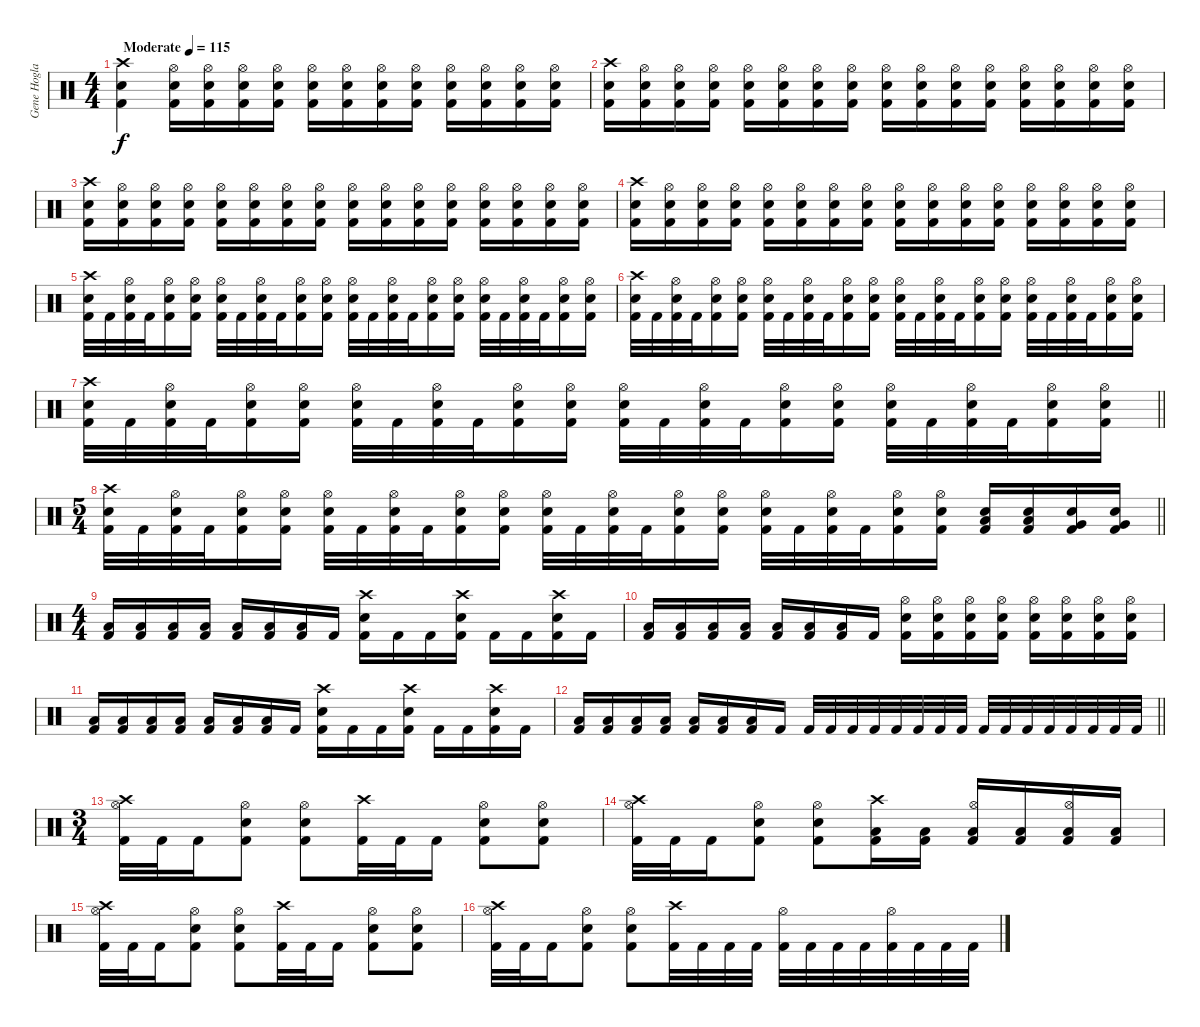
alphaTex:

\track ("Gene Hogland" "Gene Hogla") {instrument percussion}
\staff {score}
\articulation defaults
\ts (4 4)
\tempo (115 "Moderate")
\clef neutral
\ks c
("Crash high (hit)" "Electric Snare (hit)" "Kick (hit) 2").4{dy f} ("Hi-Hat (open)" "Electric Snare (hit)" "Kick (hit) 2").16 ("Hi-Hat (open)" "Electric Snare (hit)" "Kick (hit) 2").16 ("Hi-Hat (open)" "Electric Snare (hit)" "Kick (hit) 2").16 ("Hi-Hat (open)" "Electric Snare (hit)" "Kick (hit) 2").16 ("Hi-Hat (open)" "Electric Snare (hit)" "Kick (hit) 2").16 ("Hi-Hat (open)" "Electric Snare (hit)" "Kick (hit) 2").16 ("Hi-Hat (open)" "Electric Snare (hit)" "Kick (hit) 2").16 ("Hi-Hat (open)" "Electric Snare (hit)" "Kick (hit) 2").16 ("Hi-Hat (open)" "Electric Snare (hit)" "Kick (hit) 2").16 ("Hi-Hat (open)" "Electric Snare (hit)" "Kick (hit) 2").16 ("Hi-Hat (open)" "Electric Snare (hit)" "Kick (hit) 2").16 ("Hi-Hat (open)" "Electric Snare (hit)" "Kick (hit) 2").16 |
("Crash high (hit)" "Electric Snare (hit)" "Kick (hit) 2").16 ("Hi-Hat (open)" "Electric Snare (hit)" "Kick (hit) 2").16 ("Hi-Hat (open)" "Electric Snare (hit)" "Kick (hit) 2").16 ("Hi-Hat (open)" "Electric Snare (hit)" "Kick (hit) 2").16 ("Hi-Hat (open)" "Electric Snare (hit)" "Kick (hit) 2").16 ("Hi-Hat (open)" "Electric Snare (hit)" "Kick (hit) 2").16 ("Hi-Hat (open)" "Electric Snare (hit)" "Kick (hit) 2").16 ("Hi-Hat (open)" "Electric Snare (hit)" "Kick (hit) 2").16 ("Hi-Hat (open)" "Electric Snare (hit)" "Kick (hit) 2").16 ("Hi-Hat (open)" "Electric Snare (hit)" "Kick (hit) 2").16 ("Hi-Hat (open)" "Electric Snare (hit)" "Kick (hit) 2").16 ("Hi-Hat (open)" "Electric Snare (hit)" "Kick (hit) 2").16 ("Hi-Hat (open)" "Electric Snare (hit)" "Kick (hit) 2").16 ("Hi-Hat (open)" "Electric Snare (hit)" "Kick (hit) 2").16 ("Hi-Hat (open)" "Electric Snare (hit)" "Kick (hit) 2").16 ("Hi-Hat (open)" "Electric Snare (hit)" "Kick (hit) 2").16 |
("Crash high (hit)" "Electric Snare (hit)" "Kick (hit) 2").16 ("Hi-Hat (open)" "Electric Snare (hit)" "Kick (hit) 2").16 ("Hi-Hat (open)" "Electric Snare (hit)" "Kick (hit) 2").16 ("Hi-Hat (open)" "Electric Snare (hit)" "Kick (hit) 2").16 ("Hi-Hat (open)" "Electric Snare (hit)" "Kick (hit) 2").16 ("Hi-Hat (open)" "Electric Snare (hit)" "Kick (hit) 2").16 ("Hi-Hat (open)" "Electric Snare (hit)" "Kick (hit) 2").16 ("Hi-Hat (open)" "Electric Snare (hit)" "Kick (hit) 2").16 ("Hi-Hat (open)" "Electric Snare (hit)" "Kick (hit) 2").16 ("Hi-Hat (open)" "Electric Snare (hit)" "Kick (hit) 2").16 ("Hi-Hat (open)" "Electric Snare (hit)" "Kick (hit) 2").16 ("Hi-Hat (open)" "Electric Snare (hit)" "Kick (hit) 2").16 ("Hi-Hat (open)" "Electric Snare (hit)" "Kick (hit) 2").16 ("Hi-Hat (open)" "Electric Snare (hit)" "Kick (hit) 2").16 ("Hi-Hat (open)" "Electric Snare (hit)" "Kick (hit) 2").16 ("Hi-Hat (open)" "Electric Snare (hit)" "Kick (hit) 2").16 |
("Crash high (hit)" "Electric Snare (hit)" "Kick (hit) 2").16 ("Hi-Hat (open)" "Electric Snare (hit)" "Kick (hit) 2").16 ("Hi-Hat (open)" "Electric Snare (hit)" "Kick (hit) 2").16 ("Hi-Hat (open)" "Electric Snare (hit)" "Kick (hit) 2").16 ("Hi-Hat (open)" "Electric Snare (hit)" "Kick (hit) 2").16 ("Hi-Hat (open)" "Electric Snare (hit)" "Kick (hit) 2").16 ("Hi-Hat (open)" "Electric Snare (hit)" "Kick (hit) 2").16 ("Hi-Hat (open)" "Electric Snare (hit)" "Kick (hit) 2").16 ("Hi-Hat (open)" "Electric Snare (hit)" "Kick (hit) 2").16 ("Hi-Hat (open)" "Electric Snare (hit)" "Kick (hit) 2").16 ("Hi-Hat (open)" "Electric Snare (hit)" "Kick (hit) 2").16 ("Hi-Hat (open)" "Electric Snare (hit)" "Kick (hit) 2").16 ("Hi-Hat (open)" "Electric Snare (hit)" "Kick (hit) 2").16 ("Hi-Hat (open)" "Electric Snare (hit)" "Kick (hit) 2").16 ("Hi-Hat (open)" "Electric Snare (hit)" "Kick (hit) 2").16 ("Hi-Hat (open)" "Electric Snare (hit)" "Kick (hit) 2").16 |
("Crash high (hit)" "Electric Snare (hit)" "Kick (hit) 2").32 "Kick (hit) 2".32 ("Hi-Hat (open)" "Electric Snare (hit)" "Kick (hit) 2").32 "Kick (hit) 2".32 ("Hi-Hat (open)" "Electric Snare (hit)" "Kick (hit) 2").16 ("Hi-Hat (open)" "Electric Snare (hit)" "Kick (hit) 2").16 ("Hi-Hat (open)" "Electric Snare (hit)" "Kick (hit) 2").32 "Kick (hit) 2".32 ("Hi-Hat (open)" "Electric Snare (hit)" "Kick (hit) 2").32 "Kick (hit) 2".32 ("Hi-Hat (open)" "Electric Snare (hit)" "Kick (hit) 2").16 ("Hi-Hat (open)" "Electric Snare (hit)" "Kick (hit) 2").16 ("Hi-Hat (open)" "Electric Snare (hit)" "Kick (hit) 2").32 "Kick (hit) 2".32 ("Hi-Hat (open)" "Electric Snare (hit)" "Kick (hit) 2").32 "Kick (hit) 2".32 ("Hi-Hat (open)" "Electric Snare (hit)" "Kick (hit) 2").16 ("Hi-Hat (open)" "Electric Snare (hit)" "Kick (hit) 2").16 ("Hi-Hat (open)" "Electric Snare (hit)" "Kick (hit) 2").32 "Kick (hit) 2".32 ("Hi-Hat (open)" "Electric Snare (hit)" "Kick (hit) 2").32 "Kick (hit) 2".32 ("Hi-Hat (open)" "Electric Snare (hit)" "Kick (hit) 2").16 ("Hi-Hat (open)" "Electric Snare (hit)" "Kick (hit) 2").16 |
("Crash high (hit)" "Electric Snare (hit)" "Kick (hit) 2").32 "Kick (hit) 2".32 ("Hi-Hat (open)" "Electric Snare (hit)" "Kick (hit) 2").32 "Kick (hit) 2".32 ("Hi-Hat (open)" "Electric Snare (hit)" "Kick (hit) 2").16 ("Hi-Hat (open)" "Electric Snare (hit)" "Kick (hit) 2").16 ("Hi-Hat (open)" "Electric Snare (hit)" "Kick (hit) 2").32 "Kick (hit) 2".32 ("Hi-Hat (open)" "Electric Snare (hit)" "Kick (hit) 2").32 "Kick (hit) 2".32 ("Hi-Hat (open)" "Electric Snare (hit)" "Kick (hit) 2").16 ("Hi-Hat (open)" "Electric Snare (hit)" "Kick (hit) 2").16 ("Hi-Hat (open)" "Electric Snare (hit)" "Kick (hit) 2").32 "Kick (hit) 2".32 ("Hi-Hat (open)" "Electric Snare (hit)" "Kick (hit) 2").32 "Kick (hit) 2".32 ("Hi-Hat (open)" "Electric Snare (hit)" "Kick (hit) 2").16 ("Hi-Hat (open)" "Electric Snare (hit)" "Kick (hit) 2").16 ("Hi-Hat (open)" "Electric Snare (hit)" "Kick (hit) 2").32 "Kick (hit) 2".32 ("Hi-Hat (open)" "Electric Snare (hit)" "Kick (hit) 2").32 "Kick (hit) 2".32 ("Hi-Hat (open)" "Electric Snare (hit)" "Kick (hit) 2").16 ("Hi-Hat (open)" "Electric Snare (hit)" "Kick (hit) 2").16 |
\barLineRight lightlight
("Crash high (hit)" "Electric Snare (hit)" "Kick (hit) 2").32 "Kick (hit) 2".32 ("Hi-Hat (open)" "Electric Snare (hit)" "Kick (hit) 2").32 "Kick (hit) 2".32 ("Hi-Hat (open)" "Electric Snare (hit)" "Kick (hit) 2").16 ("Hi-Hat (open)" "Electric Snare (hit)" "Kick (hit) 2").16 ("Hi-Hat (open)" "Electric Snare (hit)" "Kick (hit) 2").32 "Kick (hit) 2".32 ("Hi-Hat (open)" "Electric Snare (hit)" "Kick (hit) 2").32 "Kick (hit) 2".32 ("Hi-Hat (open)" "Electric Snare (hit)" "Kick (hit) 2").16 ("Hi-Hat (open)" "Electric Snare (hit)" "Kick (hit) 2").16 ("Hi-Hat (open)" "Electric Snare (hit)" "Kick (hit) 2").32 "Kick (hit) 2".32 ("Hi-Hat (open)" "Electric Snare (hit)" "Kick (hit) 2").32 "Kick (hit) 2".32 ("Hi-Hat (open)" "Electric Snare (hit)" "Kick (hit) 2").16 ("Hi-Hat (open)" "Electric Snare (hit)" "Kick (hit) 2").16 ("Hi-Hat (open)" "Electric Snare (hit)" "Kick (hit) 2").32 "Kick (hit) 2".32 ("Hi-Hat (open)" "Electric Snare (hit)" "Kick (hit) 2").32 "Kick (hit) 2".32 ("Hi-Hat (open)" "Electric Snare (hit)" "Kick (hit) 2").16 ("Hi-Hat (open)" "Electric Snare (hit)" "Kick (hit) 2").16 |
\ts (5 4)
\barLineRight lightlight
("Crash high (hit)" "Electric Snare (hit)" "Kick (hit) 2").32 "Kick (hit) 2".32 ("Hi-Hat (open)" "Electric Snare (hit)" "Kick (hit) 2").32 "Kick (hit) 2".32 ("Hi-Hat (open)" "Electric Snare (hit)" "Kick (hit) 2").16 ("Hi-Hat (open)" "Electric Snare (hit)" "Kick (hit) 2").16 ("Hi-Hat (open)" "Electric Snare (hit)" "Kick (hit) 2").32 "Kick (hit) 2".32 ("Hi-Hat (open)" "Electric Snare (hit)" "Kick (hit) 2").32 "Kick (hit) 2".32 ("Hi-Hat (open)" "Electric Snare (hit)" "Kick (hit) 2").16 ("Hi-Hat (open)" "Electric Snare (hit)" "Kick (hit) 2").16 ("Hi-Hat (open)" "Electric Snare (hit)" "Kick (hit) 2").32 "Kick (hit) 2".32 ("Hi-Hat (open)" "Electric Snare (hit)" "Kick (hit) 2").32 "Kick (hit) 2".32 ("Hi-Hat (open)" "Electric Snare (hit)" "Kick (hit) 2").16 ("Hi-Hat (open)" "Electric Snare (hit)" "Kick (hit) 2").16 ("Hi-Hat (open)" "Electric Snare (hit)" "Kick (hit) 2").32 "Kick (hit) 2".32 ("Hi-Hat (open)" "Electric Snare (hit)" "Kick (hit) 2").32 "Kick (hit) 2".32 ("Hi-Hat (open)" "Electric Snare (hit)" "Kick (hit) 2").16 ("Hi-Hat (open)" "Electric Snare (hit)" "Kick (hit) 2").16 ("Electric Snare (hit)" "Low Tom (hit)" "Kick (hit) 2").16 ("Electric Snare (hit)" "Low Tom (hit)" "Kick (hit) 2").16 ("Electric Snare (hit)" "Very Low Tom (hit)" "Kick (hit) 2").16 ("Electric Snare (hit)" "Very Low Tom (hit)" "Kick (hit) 2").16 |
\ts (4 4)
("Low Tom (hit)" "Kick (hit) 2").16 ("Low Tom (hit)" "Kick (hit) 2").16 ("Low Tom (hit)" "Kick (hit) 2").16 ("Low Tom (hit)" "Kick (hit) 2").16 ("Low Tom (hit)" "Kick (hit) 2").16 ("Low Tom (hit)" "Kick (hit) 2").16 ("Low Tom (hit)" "Kick (hit) 2").16 "Kick (hit) 2".16 ("Crash high (hit)" "Electric Snare (hit)" "Kick (hit) 2").16 "Kick (hit) 2".16 "Kick (hit) 2".16 ("Electric Snare (hit)" "Crash high (hit)" "Kick (hit) 2").16 "Kick (hit) 2".16 "Kick (hit) 2".16 ("Crash high (hit)" "Electric Snare (hit)" "Kick (hit) 2").16 "Kick (hit) 2".16 |
("Low Tom (hit)" "Kick (hit) 2").16 ("Low Tom (hit)" "Kick (hit) 2").16 ("Low Tom (hit)" "Kick (hit) 2").16 ("Low Tom (hit)" "Kick (hit) 2").16 ("Low Tom (hit)" "Kick (hit) 2").16 ("Low Tom (hit)" "Kick (hit) 2").16 ("Low Tom (hit)" "Kick (hit) 2").16 "Kick (hit) 2".16 ("Hi-Hat (open)" "Electric Snare (hit)" "Kick (hit) 2").16 ("Hi-Hat (open)" "Electric Snare (hit)" "Kick (hit) 2").16 ("Hi-Hat (open)" "Electric Snare (hit)" "Kick (hit) 2").16 ("Hi-Hat (open)" "Electric Snare (hit)" "Kick (hit) 2").16 ("Hi-Hat (open)" "Electric Snare (hit)" "Kick (hit) 2").16 ("Hi-Hat (open)" "Electric Snare (hit)" "Kick (hit) 2").16 ("Hi-Hat (open)" "Electric Snare (hit)" "Kick (hit) 2").16 ("Hi-Hat (open)" "Electric Snare (hit)" "Kick (hit) 2").16 |
("Low Tom (hit)" "Kick (hit) 2").16 ("Low Tom (hit)" "Kick (hit) 2").16 ("Low Tom (hit)" "Kick (hit) 2").16 ("Low Tom (hit)" "Kick (hit) 2").16 ("Low Tom (hit)" "Kick (hit) 2").16 ("Low Tom (hit)" "Kick (hit) 2").16 ("Low Tom (hit)" "Kick (hit) 2").16 "Kick (hit) 2".16 ("Crash high (hit)" "Electric Snare (hit)" "Kick (hit) 2").16 "Kick (hit) 2".16 "Kick (hit) 2".16 ("Electric Snare (hit)" "Crash high (hit)" "Kick (hit) 2").16 "Kick (hit) 2".16 "Kick (hit) 2".16 ("Crash high (hit)" "Electric Snare (hit)" "Kick (hit) 2").16 "Kick (hit) 2".16 |
\barLineRight lightlight
("Low Tom (hit)" "Kick (hit) 2").16 ("Low Tom (hit)" "Kick (hit) 2").16 ("Low Tom (hit)" "Kick (hit) 2").16 ("Low Tom (hit)" "Kick (hit) 2").16 ("Low Tom (hit)" "Kick (hit) 2").16 ("Low Tom (hit)" "Kick (hit) 2").16 ("Low Tom (hit)" "Kick (hit) 2").16 "Kick (hit) 2".16 "Kick (hit) 2".32 "Kick (hit) 2".32 "Kick (hit) 2".32 "Kick (hit) 2".32 "Kick (hit) 2".32 "Kick (hit) 2".32 "Kick (hit) 2".32 "Kick (hit) 2".32 "Kick (hit) 2".32 "Kick (hit) 2".32 "Kick (hit) 2".32 "Kick (hit) 2".32 "Kick (hit) 2".32 "Kick (hit) 2".32 "Kick (hit) 2".32 "Kick (hit) 2".32 |
\ts (3 4)
("Hi-Hat (open)" "Crash high (hit)" "Kick (hit) 2").32 "Kick (hit) 2".32 "Kick (hit) 2".16 ("Hi-Hat (open)" "Electric Snare (hit)" "Kick (hit) 2").8 ("Hi-Hat (open)" "Electric Snare (hit)" "Kick (hit) 2").8 ("Crash high (hit)" "Kick (hit) 2").32 "Kick (hit) 2".32 "Kick (hit) 2".16 ("Hi-Hat (open)" "Electric Snare (hit)" "Kick (hit) 2").8 ("Hi-Hat (open)" "Electric Snare (hit)" "Kick (hit) 2").8 |
("Hi-Hat (open)" "Crash high (hit)" "Kick (hit) 2").32 "Kick (hit) 2".32 "Kick (hit) 2".16 ("Hi-Hat (open)" "Electric Snare (hit)" "Kick (hit) 2").8 ("Hi-Hat (open)" "Electric Snare (hit)" "Kick (hit) 2").8 ("Crash high (hit)" "Low Tom (hit)" "Kick (hit) 2").16 ("Low Tom (hit)" "Kick (hit) 2").16 ("Hi-Hat (open)" "Low Tom (hit)" "Kick (hit) 2").16 ("Low Tom (hit)" "Kick (hit) 2").16 ("Hi-Hat (open)" "Low Tom (hit)" "Kick (hit) 2").16 ("Low Tom (hit)" "Kick (hit) 2").16 |
("Hi-Hat (open)" "Crash high (hit)" "Kick (hit) 2").32 "Kick (hit) 2".32 "Kick (hit) 2".16 ("Hi-Hat (open)" "Electric Snare (hit)" "Kick (hit) 2").8 ("Hi-Hat (open)" "Electric Snare (hit)" "Kick (hit) 2").8 ("Crash high (hit)" "Kick (hit) 2").32 "Kick (hit) 2".32 "Kick (hit) 2".16 ("Hi-Hat (open)" "Electric Snare (hit)" "Kick (hit) 2").8 ("Hi-Hat (open)" "Electric Snare (hit)" "Kick (hit) 2").8 |
("Hi-Hat (open)" "Crash high (hit)" "Kick (hit) 2").32 "Kick (hit) 2".32 "Kick (hit) 2".16 ("Hi-Hat (open)" "Electric Snare (hit)" "Kick (hit) 2").8 ("Hi-Hat (open)" "Electric Snare (hit)" "Kick (hit) 2").8 ("Crash high (hit)" "Kick (hit) 2").32 "Kick (hit) 2".32 "Kick (hit) 2".32 "Kick (hit) 2".32 ("Hi-Hat (open)" "Kick (hit) 2").32 "Kick (hit) 2".32 "Kick (hit) 2".32 "Kick (hit) 2".32 ("Hi-Hat (open)" "Kick (hit) 2").32 "Kick (hit) 2".32 "Kick (hit) 2".32 "Kick (hit) 2".32
